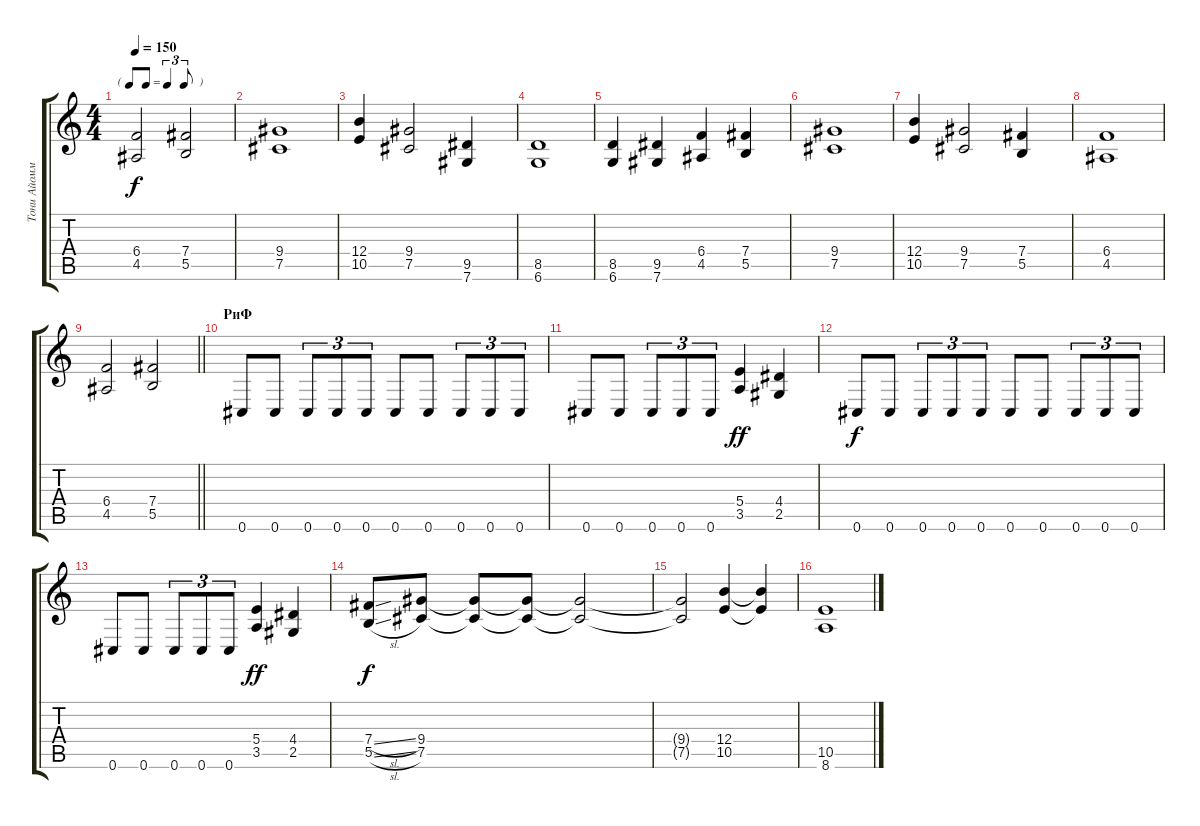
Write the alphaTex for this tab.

\track ("Тони Айомми 1" "Тони Айомм") {instrument distortionguitar}
\staff {score tabs}
\tuning (Db4 Ab3 E3 B2 Gb2 Db2) {hide}
\ts (4 4)
\tf triplet8th
\tempo 150
\clef g2
\ks c
(6.4 4.5).2{dy f} (7.4 5.5).2 |
(9.4 7.5).1 |
(12.4 10.5).4 (9.4 7.5).2 (9.5 7.6).4 |
(8.5 6.6).1 |
(8.5 6.6).4 (9.5 7.6).4 (6.4 4.5).4 (7.4 5.5).4 |
(9.4 7.5).1 |
(12.4 10.5).4 (9.4 7.5).2 (7.4 5.5).4 |
(6.4 4.5).1 |
\barLineRight lightlight
(6.4 4.5).2 (7.4 5.5).2 |
\section ("" "РиФ")
0.6.8 0.6.8 0.6.8{tu (3 2)} 0.6.8{tu (3 2)} 0.6.8{tu (3 2)} 0.6.8 0.6.8 0.6.8{tu (3 2)} 0.6.8{tu (3 2)} 0.6.8{tu (3 2)} |
0.6.8 0.6.8 0.6.8{tu (3 2)} 0.6.8{tu (3 2)} 0.6.8{tu (3 2)} (5.4 3.5).4{dy ff} (4.4 2.5).4 |
0.6.8{dy f} 0.6.8 0.6.8{tu (3 2)} 0.6.8{tu (3 2)} 0.6.8{tu (3 2)} 0.6.8 0.6.8 0.6.8{tu (3 2)} 0.6.8{tu (3 2)} 0.6.8{tu (3 2)} |
0.6.8 0.6.8 0.6.8{tu (3 2)} 0.6.8{tu (3 2)} 0.6.8{tu (3 2)} (5.4 3.5).4{dy ff} (4.4 2.5).4 |
(7.4{sl} 5.5{sl}).8{dy f} (9.4 7.5).8 (9.4{t} 7.5{t}).8 (9.4{t} 7.5{t}).8 (9.4{t} 7.5{t}).2 |
(9.4{t} 7.5{t}).2 (12.4 10.5).4 (12.4{t} 10.5{t}).4 |
(10.5 8.6).1
